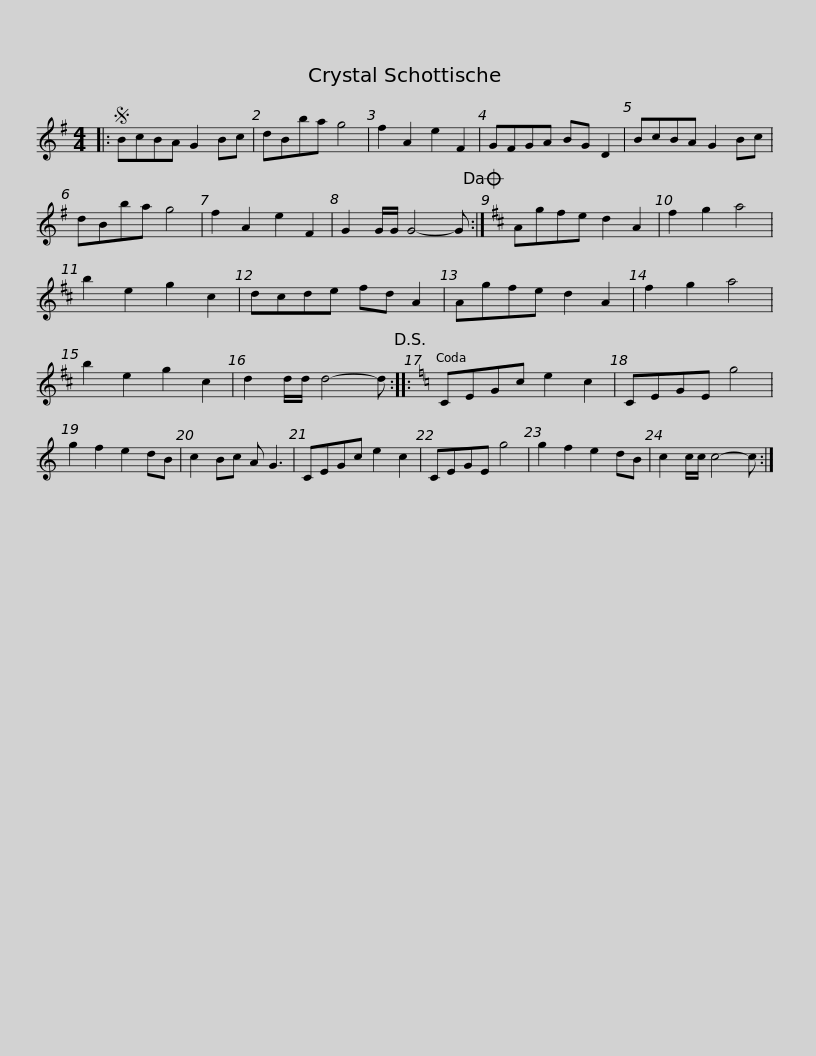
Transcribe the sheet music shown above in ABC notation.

X:1
L:1/8
M:4/4
I:linebreak $
K:G
V:1 treble
V:1
|:S BcBA G2 Bc | dBba g4 | f2 A2 e2 F2 | GFGA BG D2 | BcBA G2 Bc | %5
 dBba g4 | f2 A2 e2 F2 |$ G2 G/G/ G4- G!dacoda! :|[K:D] Agfe d2 A2 | f2 g2 a4 | %10
 b2 e2 g2 c2 | dcde fd A2 | Agfe d2 A2 | f2 g2 a4 | b2 e2 g2 c2 |$ %15
 d2 d/d/ d4- d!D.S.! ::[K:C] CEGc e2 c2 | CEGE g4 | g2 f2 e2 dB | c2 Bc A G3 | %20
 CEGc e2 c2 | CEGE g4 |$ g2 f2 e2 dB | c2 c/c/ c4- c :| %24
